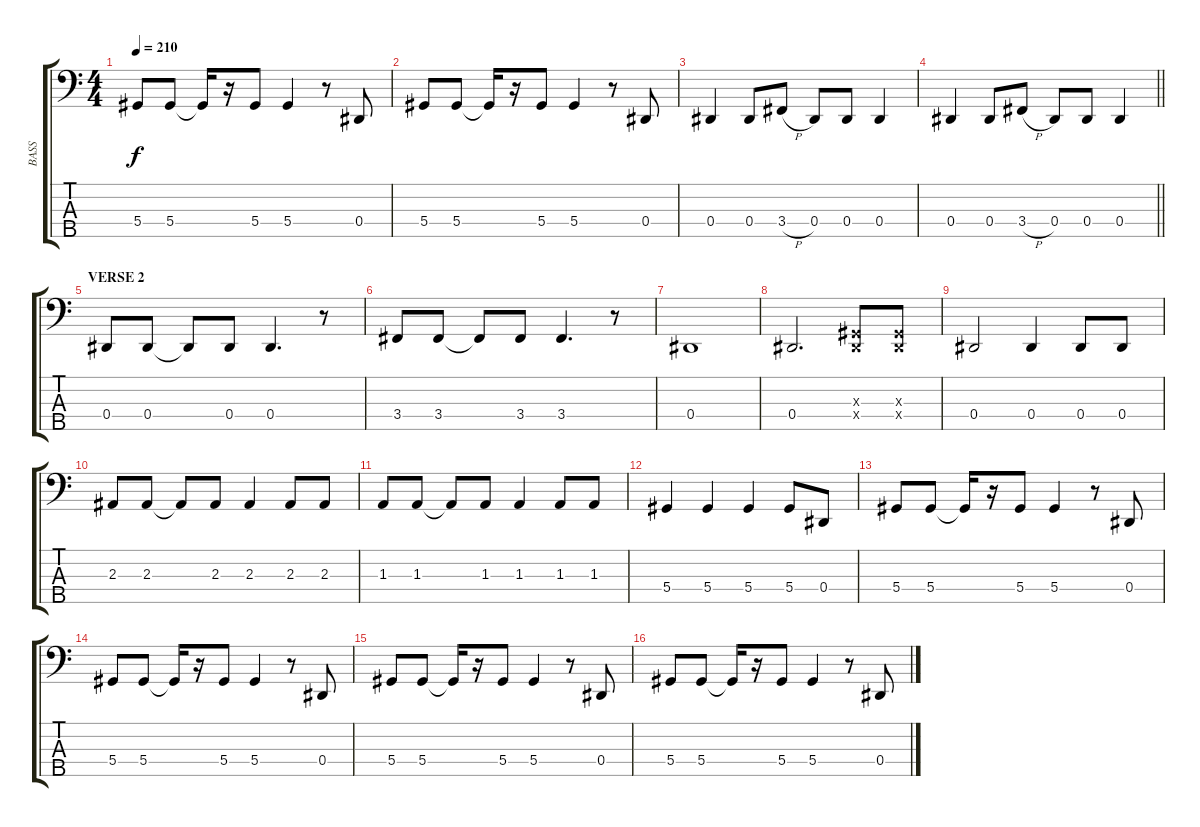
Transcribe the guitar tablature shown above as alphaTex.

\track ("BASS" "BASS") {instrument electricbasspick}
\staff {score tabs}
\tuning (Gb2 Db2 Ab1 Eb1 Bb0) {hide}
\ts (4 4)
\tempo 210
\clef f4
\ks c
5.4.8{dy f} 5.4.8 5.4{t}.16 r.16 5.4.8 5.4.4 r.8 0.4.8 |
5.4.8 5.4.8 5.4{t}.16 r.16 5.4.8 5.4.4 r.8 0.4.8 |
0.4.4 0.4.8 3.4{h}.8 0.4.8 0.4.8 0.4.4 |
\barLineRight lightlight
0.4.4 0.4.8 3.4{h}.8 0.4.8 0.4.8 0.4.4 |
\section ("" "VERSE 2")
0.4.8 0.4.8 0.4{t}.8 0.4.8 0.4.4{d} r.8 |
3.4.8 3.4.8 3.4{t}.8 3.4.8 3.4.4{d} r.8 |
0.4.1 |
0.4.2{d} (0.3{x} 0.4{x}).8 (0.3{x} 0.4{x}).8 |
0.4.2 0.4.4 0.4.8 0.4.8 |
2.3.8 2.3.8 2.3{t}.8 2.3.8 2.3.4 2.3.8 2.3.8 |
1.3.8 1.3.8 1.3{t}.8 1.3.8 1.3.4 1.3.8 1.3.8 |
5.4.4 5.4.4 5.4.4 5.4.8 0.4.8 |
5.4.8 5.4.8 5.4{t}.16 r.16 5.4.8 5.4.4 r.8 0.4.8 |
5.4.8 5.4.8 5.4{t}.16 r.16 5.4.8 5.4.4 r.8 0.4.8 |
5.4.8 5.4.8 5.4{t}.16 r.16 5.4.8 5.4.4 r.8 0.4.8 |
5.4.8 5.4.8 5.4{t}.16 r.16 5.4.8 5.4.4 r.8 0.4.8
